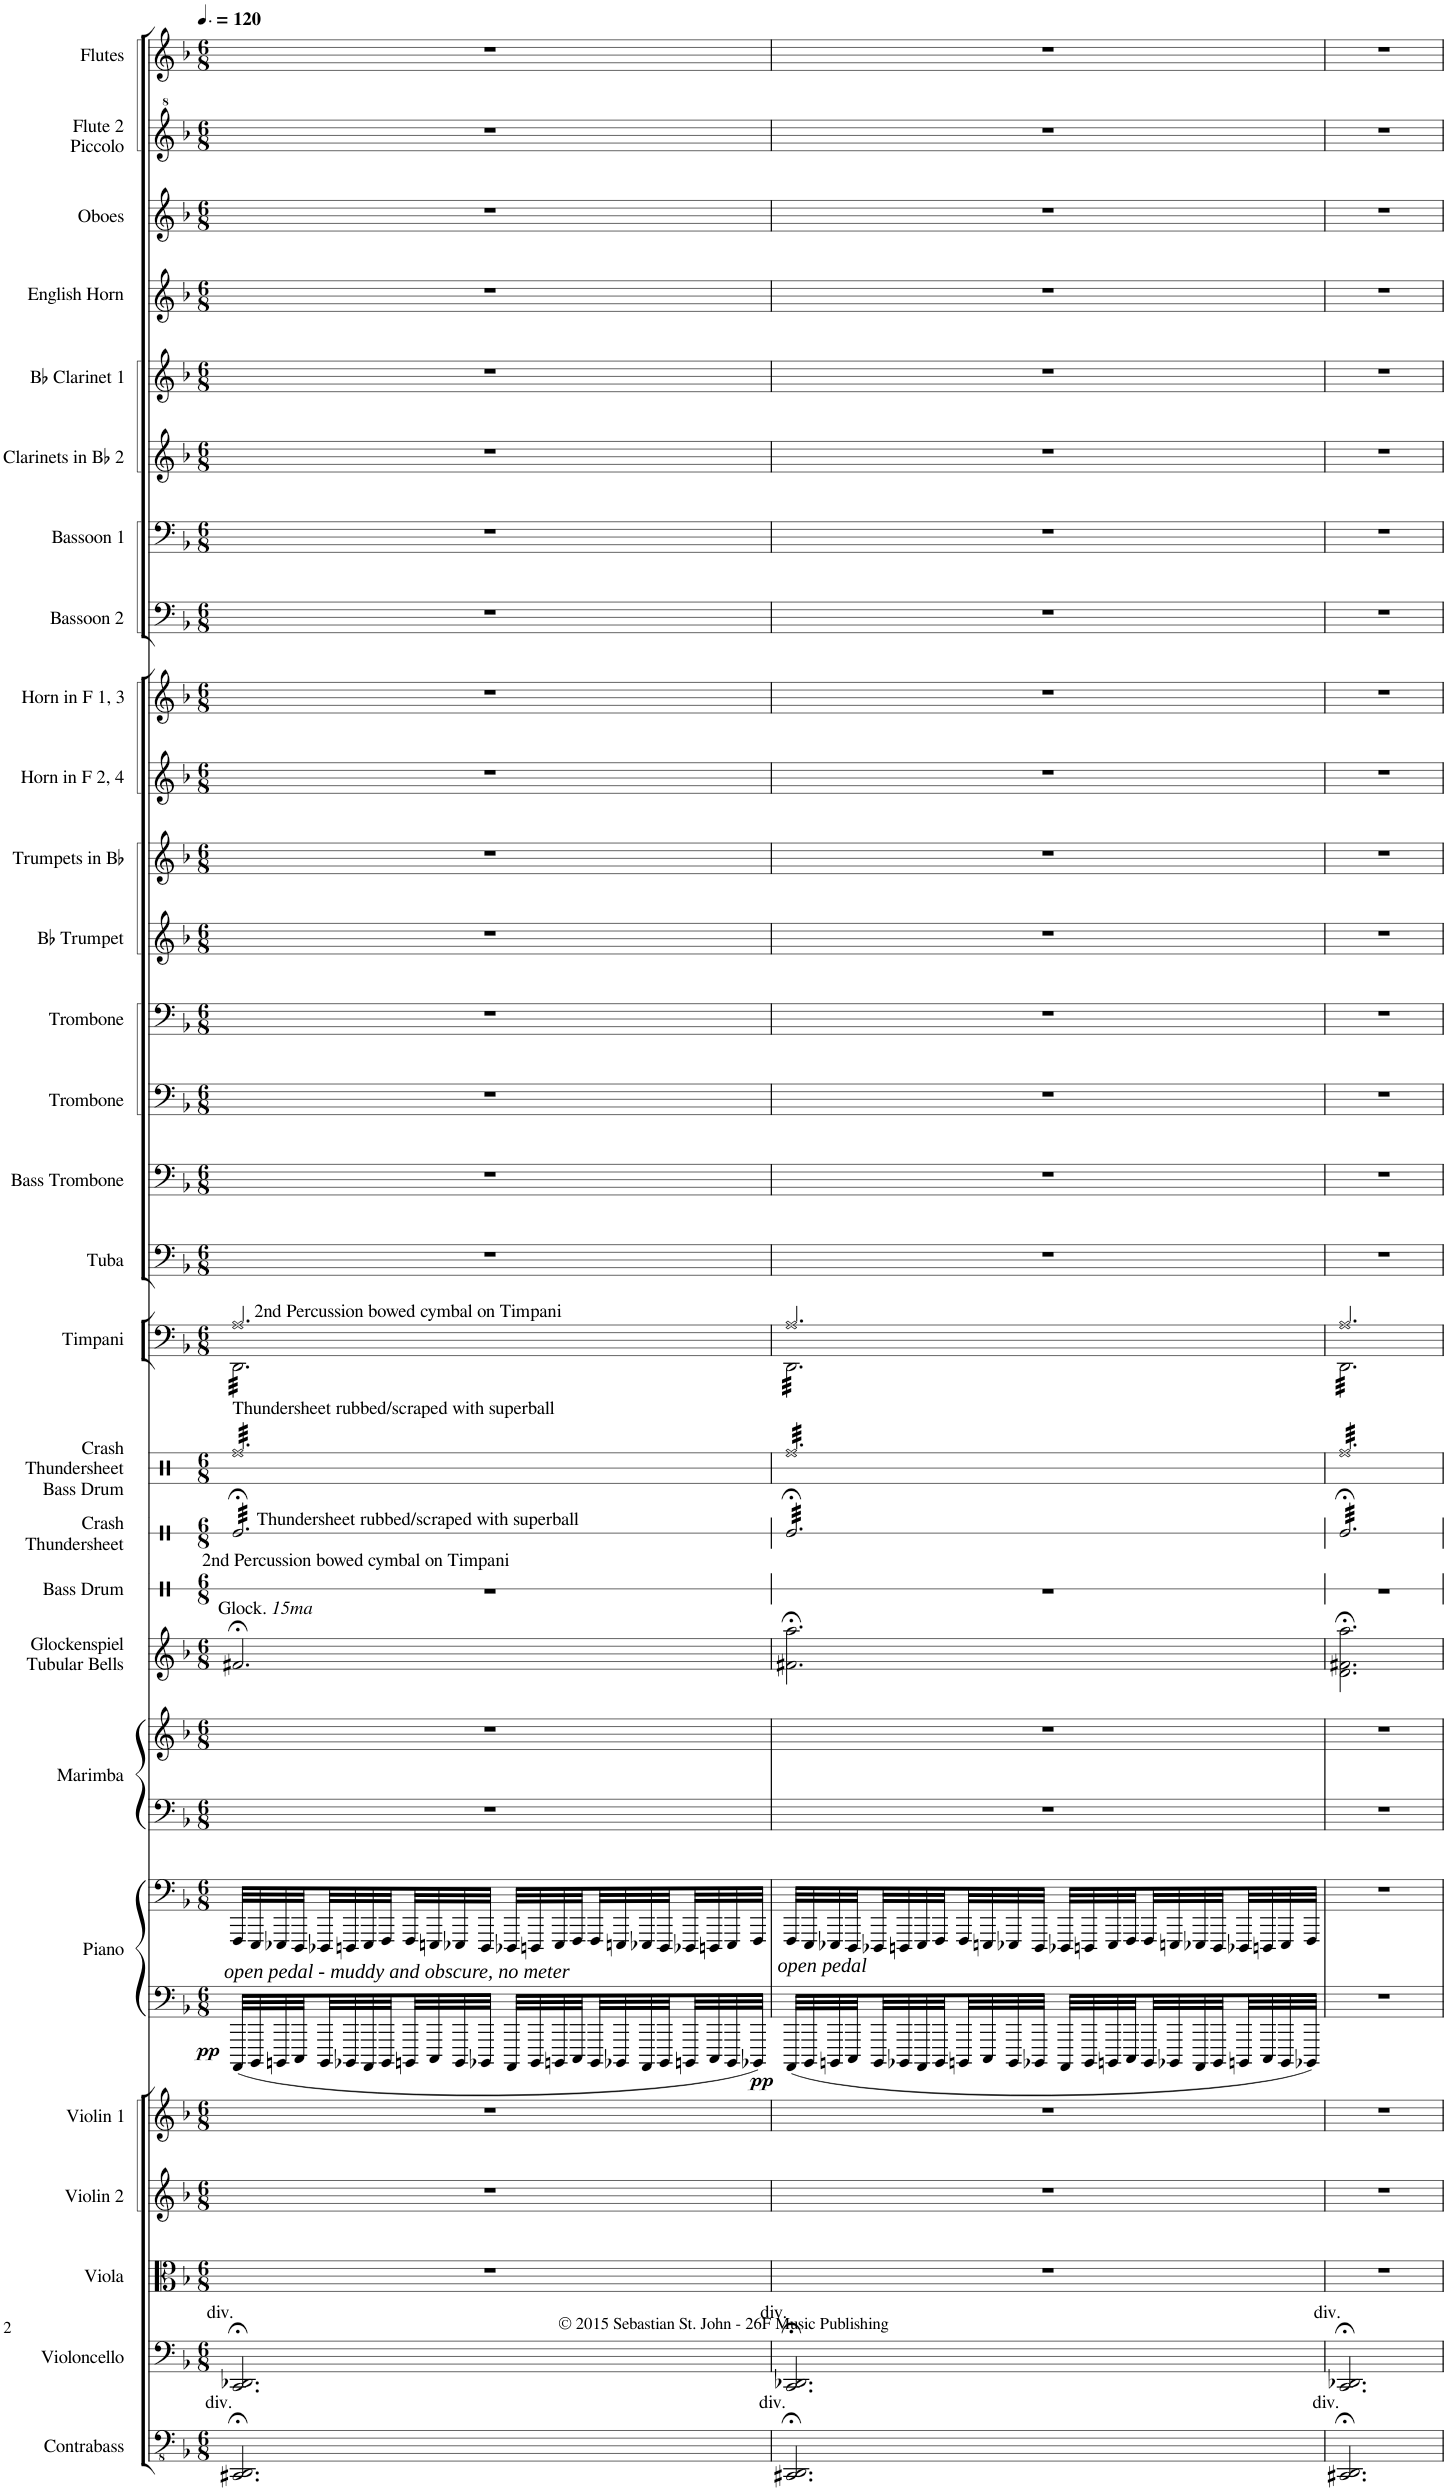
**kern	**kern	**kern	**kern	**kern	**kern	**kern	**dynam	**kern	**kern	**kern	**kern	**kern	**kern	**kern	**kern	**kern	**kern	**kern	**kern	**kern	**kern	**kern	**kern	**kern	**kern	**kern	**kern	**kern	**kern	**kern
*part28	*part27	*part26	*part25	*part24	*part23	*part23	*part23	*part22	*part22	*part21	*part20	*part19	*part18	*part17	*part16	*part15	*part14	*part13	*part12	*part11	*part10	*part9	*part8	*part7	*part6	*part5	*part4	*part3	*part2	*part1
*staff30	*staff29	*staff28	*staff27	*staff26	*staff25	*staff24	*staff24/25	*staff23	*staff22	*staff21	*staff20	*staff19	*staff18	*staff17	*staff16	*staff15	*staff14	*staff13	*staff12	*staff11	*staff10	*staff9	*staff8	*staff7	*staff6	*staff5	*staff4	*staff3	*staff2	*staff1
*I"Contrabass	*I"Violoncello	*I"Viola	*I"Violin 2	*I"Violin 1	*I"Piano	*	*	*I"Marimba	*	*I"Glockenspiel Tubular Bells	*I"Bass Drum	*I"Crash Thundersheet	*I"Crash Thundersheet Bass Drum	*I"Timpani	*I"Tuba	*I"Bass Trombone	*I"Trombone	*I"Trombone	*I"Bb Trumpet	*I"Trumpets in Bb	*I"Horn in F 2, 4	*I"Horn in F 1, 3	*I"Bassoon 2	*I"Bassoon 1	*I"Clarinets in Bb 2	*I"Bb Clarinet 1	*I"English Horn	*I"Oboes	*I"Flute 2 Piccolo	*I"Flutes
*I'Cb.	*I'Vlc.	*I'Vla.	*I'Vln 2	*I'Vln. 1	*I'Pno.	*	*	*I'Mrm.	*	*I'Glk. Tu. Be.	*I'B. Dr.	*I'Crsh. Th. Sht.	*I'Crsh. Th. Sht. B. Dr.	*I'Timp.	*I'Tba.	*I'B. Trb.	*I'Trb.	*I'Trb.	*I'Bb Tpt.	*	*	*	*I'Bsn. 2	*I'Bsn. 1	*	*I'Bb Cl. 1	*I'E. Hn.	*I'Ob.	*I'Flt. 2 Picc.	*I'Fl.
*	*	*	*	*	*	*	*	*	*	*	*stria1	*stria1	*stria3	*	*	*	*	*	*	*	*	*	*	*	*	*	*	*	*	*
*clefFv4	*clefF4	*clefC3	*clefG2	*clefG2	*clefF4	*clefF4	*	*clefF4	*clefG2	*clefG2	*clefX	*clefX	*clefX	*clefF4	*clefF4	*clefF4	*clefF4	*clefF4	*clefG2	*clefG2	*clefG2	*clefG2	*clefF4	*clefF4	*clefG2	*clefG2	*clefG2	*clefG2	*clefG^2	*clefG2
*ITrd7c12	*	*	*	*	*	*	*	*	*	*	*	*	*	*	*	*	*	*	*ITrd1c2	*ITrd1c2	*ITrd4c7	*ITrd4c7	*	*	*ITrd1c2	*ITrd1c2	*ITrd4c7	*	*ITrd-7c-12	*
*k[b-]	*k[b-]	*k[b-]	*k[b-]	*k[b-]	*k[b-]	*k[b-]	*	*k[b-]	*k[b-]	*k[b-]	*k[]	*k[]	*k[]	*k[b-]	*k[b-]	*k[b-]	*k[b-]	*k[b-]	*k[b-]	*k[b-]	*k[b-]	*k[b-]	*k[b-]	*k[b-]	*k[b-]	*k[b-]	*k[b-]	*k[b-]	*k[b-]	*k[b-]
*M6/8	*M6/8	*M6/8	*M6/8	*M6/8	*M6/8	*M6/8	*	*M6/8	*M6/8	*M6/8	*M6/8	*M6/8	*M6/8	*M6/8	*M6/8	*M6/8	*M6/8	*M6/8	*M6/8	*M6/8	*M6/8	*M6/8	*M6/8	*M6/8	*M6/8	*M6/8	*M6/8	*M6/8	*M6/8	*M6/8
*MM180	*MM180	*MM180	*MM180	*MM180	*MM180	*MM180	*	*MM180	*MM180	*MM180	*MM180	*MM180	*MM180	*MM180	*MM180	*MM180	*MM180	*MM180	*MM180	*MM180	*MM180	*MM180	*MM180	*MM180	*MM180	*MM180	*MM180	*MM180	*MM180	*MM180
=1	=1	=1	=1	=1	=1	=1	=1	=1	=1	=1	=1	=1	=1	=1	=1	=1	=1	=1	=1	=1	=1	=1	=1	=1	=1	=1	=1	=1	=1	=1
*	*	*	*	*	*	*	*	*	*	*	*	*	*	*^	*	*	*	*	*	*	*	*	*	*	*	*	*	*	*	*
!	!	!	!	!	!	!	!	!	!	!	!	!	!	!LO:TX:a:t=2nd Percussion bowed cymbal on Timpani	!	!	!	!	!	!	!	!	!	!	!	!	!	!	!	!	!
!	!	!	!	!	!	!	!	!	!	!	!	!	!LO:TX:a:t=Thundersheet rubbed/scraped with superball	!	!	!	!	!	!	!	!	!	!	!	!	!	!	!	!	!	!
!	!	!	!	!	!	!	!	!	!	!	!	!LO:TX:a:t=Thundersheet rubbed/scraped with superball	!	!	!	!	!	!	!	!	!	!	!	!	!	!	!	!	!	!	!
!	!	!	!	!	!	!	!	!	!	!	!	!LO:TX:b:t=2nd Percussion bowed cymbal on Timpani	!	!	!	!	!	!	!	!	!	!	!	!	!	!	!	!	!	!	!
!	!	!	!	!	!	!	!	!	!	!LO:TX:a:t=Glock.	!	!	!	!	!	!	!	!	!	!	!	!	!	!	!	!	!	!	!	!	!
!	!	!	!	!	!	!	!	!	!	!LO:TX:a:i:t=15ma	!	!	!	!	!	!	!	!	!	!	!	!	!	!	!	!	!	!	!	!	!
!	!	!	!	!	!	!LO:TX:b:i:t=open pedal - muddy and obscure, no meter	!	!	!	!	!	!	!	!	!	!	!	!	!	!	!	!	!	!	!	!	!	!	!	!	!
!	!LO:TX:a:t=div.	!	!	!	!	!	!	!	!	!	!	!	!	!	!	!	!	!	!	!	!	!	!	!	!	!	!	!	!	!	!
!LO:TX:a:t=div.	!	!	!	!	!	!	!	!	!	!	!	!	!	!	!	!	!	!	!	!	!	!	!	!	!	!	!	!	!	!	!
*	*	*	*	*	*	*	*	*	*	*	*	*tremolo	*	*	*	*	*	*	*	*	*	*	*	*	*	*	*	*	*	*	*
*	*	*	*	*	*	*	*	*	*	*	*	*	*tremolo	*	*	*	*	*	*	*	*	*	*	*	*	*	*	*	*	*	*
*	*	*	*	*	*	*	*	*	*	*	*	*	*	*tremolo	*	*	*	*	*	*	*	*	*	*	*	*	*	*	*	*	*
2.CCC#X/;< 2.DDD/;<	2.CC/;< 2.DD-X/;<	2.r	2.r	2.r	32AAAA/LLL	32FFF/LLL	.	2.r	2.r	2.f#X;</	2.r	32Re;</LLL	32Rdd/LLL	2.A/	32DD\LLL	2.r	2.r	2.r	2.r	2.r	2.r	2.r	2.r	2.r	2.r	2.r	2.r	2.r	2.r	2.r	2.r
.	.	.	.	.	32BBBB-/	32EEE/	.	.	.	.	.	32Re;</	32Rdd/	.	32DD\	.	.	.	.	.	.	.	.	.	.	.	.	.	.	.	.
!	!	!	!	!	!	!	!LO:DY:b=2	!	!	!	!	!	!	!	!	!	!	!	!	!	!	!	!	!	!	!	!	!	!	!	!
.	.	.	.	.	32BBBBn/	32EEE-X/	pp	.	.	.	.	32Re;</	32Rdd/	.	32DD\	.	.	.	.	.	.	.	.	.	.	.	.	.	.	.	.
.	.	.	.	.	32CCC/	32DDD/	.	.	.	.	.	32Re;</	32Rdd/	.	32DD\	.	.	.	.	.	.	.	.	.	.	.	.	.	.	.	.
.	.	.	.	.	32BBBB/	32DDD-X/	.	.	.	.	.	32Re;</	32Rdd/	.	32DD\	.	.	.	.	.	.	.	.	.	.	.	.	.	.	.	.
.	.	.	.	.	32BBBB-X/	32DDDn/	.	.	.	.	.	32Re;</	32Rdd/	.	32DD\	.	.	.	.	.	.	.	.	.	.	.	.	.	.	.	.
.	.	.	.	.	32AAAA/	32EEE-/	.	.	.	.	.	32Re;</	32Rdd/	.	32DD\	.	.	.	.	.	.	.	.	.	.	.	.	.	.	.	.
.	.	.	.	.	32BBBB-/	32FFF/	.	.	.	.	.	32Re;</	32Rdd/	.	32DD\	.	.	.	.	.	.	.	.	.	.	.	.	.	.	.	.
.	.	.	.	.	32BBBBn/	32FFF/	.	.	.	.	.	32Re;</	32Rdd/	.	32DD\	.	.	.	.	.	.	.	.	.	.	.	.	.	.	.	.
.	.	.	.	.	32CCC/	32EEEn/	.	.	.	.	.	32Re;</	32Rdd/	.	32DD\	.	.	.	.	.	.	.	.	.	.	.	.	.	.	.	.
.	.	.	.	.	32BBBB/	32EEE-X/	.	.	.	.	.	32Re;</	32Rdd/	.	32DD\	.	.	.	.	.	.	.	.	.	.	.	.	.	.	.	.
.	.	.	.	.	32BBBB-X/JJJ	32DDD/JJJ	.	.	.	.	.	32Re;</	32Rdd/	.	32DD\	.	.	.	.	.	.	.	.	.	.	.	.	.	.	.	.
.	.	.	.	.	32AAAA/LLL	32DDD-X/LLL	.	.	.	.	.	32Re;</	32Rdd/	.	32DD\	.	.	.	.	.	.	.	.	.	.	.	.	.	.	.	.
.	.	.	.	.	32BBBB-/	32DDDn/	.	.	.	.	.	32Re;</	32Rdd/	.	32DD\	.	.	.	.	.	.	.	.	.	.	.	.	.	.	.	.
.	.	.	.	.	32BBBBn/	32EEE-/	.	.	.	.	.	32Re;</	32Rdd/	.	32DD\	.	.	.	.	.	.	.	.	.	.	.	.	.	.	.	.
.	.	.	.	.	32CCC/	32FFF/	.	.	.	.	.	32Re;</	32Rdd/	.	32DD\	.	.	.	.	.	.	.	.	.	.	.	.	.	.	.	.
.	.	.	.	.	32BBBB/	32FFF/	.	.	.	.	.	32Re;</	32Rdd/	.	32DD\	.	.	.	.	.	.	.	.	.	.	.	.	.	.	.	.
.	.	.	.	.	32BBBB-X/	32EEEn/	.	.	.	.	.	32Re;</	32Rdd/	.	32DD\	.	.	.	.	.	.	.	.	.	.	.	.	.	.	.	.
.	.	.	.	.	32AAAA/	32EEE-X/	.	.	.	.	.	32Re;</	32Rdd/	.	32DD\	.	.	.	.	.	.	.	.	.	.	.	.	.	.	.	.
.	.	.	.	.	32BBBB-/	32DDD/	.	.	.	.	.	32Re;</	32Rdd/	.	32DD\	.	.	.	.	.	.	.	.	.	.	.	.	.	.	.	.
.	.	.	.	.	32BBBBn/	32DDD-X/	.	.	.	.	.	32Re;</	32Rdd/	.	32DD\	.	.	.	.	.	.	.	.	.	.	.	.	.	.	.	.
.	.	.	.	.	32CCC/	32DDDn/	.	.	.	.	.	32Re;</	32Rdd/	.	32DD\	.	.	.	.	.	.	.	.	.	.	.	.	.	.	.	.
.	.	.	.	.	32BBBB/	32EEE-/	.	.	.	.	.	32Re;</	32Rdd/	.	32DD\	.	.	.	.	.	.	.	.	.	.	.	.	.	.	.	.
.	.	.	.	.	32BBBB-X/JJJ	32FFF/JJJ	.	.	.	.	.	32Re;</JJJ	32Rdd/JJJ	.	32DD\JJJ	.	.	.	.	.	.	.	.	.	.	.	.	.	.	.	.
=2	=2	=2	=2	=2	=2	=2	=2	=2	=2	=2	=2	=2	=2	=2	=2	=2	=2	=2	=2	=2	=2	=2	=2	=2	=2	=2	=2	=2	=2	=2	=2
!	!	!	!	!	!	!LO:TX:b:i:t=open pedal	!	!	!	!	!	!	!	!	!	!	!	!	!	!	!	!	!	!	!	!	!	!	!	!	!
!	!LO:TX:a:t=div.	!	!	!	!	!	!	!	!	!	!	!	!	!	!	!	!	!	!	!	!	!	!	!	!	!	!	!	!	!	!
!LO:TX:a:t=div.	!	!	!	!	!	!	!	!	!	!	!	!	!	!	!	!	!	!	!	!	!	!	!	!	!	!	!	!	!	!	!
2.CCC#X/;< 2.DDD/;<	2.CC/;< 2.DD-X/;<	2.r	2.r	2.r	32AAAA/LLL	32FFF/LLL	.	2.r	2.r	2.f#X\;< 2.aa\;<	2.r	32Re;</LLL	32Rdd/LLL	2.A/	32DD\LLL	2.r	2.r	2.r	2.r	2.r	2.r	2.r	2.r	2.r	2.r	2.r	2.r	2.r	2.r	2.r	2.r
.	.	.	.	.	32BBBB-/	32EEE/	.	.	.	.	.	32Re;</	32Rdd/	.	32DD\	.	.	.	.	.	.	.	.	.	.	.	.	.	.	.	.
!	!	!	!	!	!	!	!LO:DY:b=2	!	!	!	!	!	!	!	!	!	!	!	!	!	!	!	!	!	!	!	!	!	!	!	!
.	.	.	.	.	32BBBBn/	32EEE-X/	pp	.	.	.	.	32Re;</	32Rdd/	.	32DD\	.	.	.	.	.	.	.	.	.	.	.	.	.	.	.	.
.	.	.	.	.	32CCC/	32DDD/	.	.	.	.	.	32Re;</	32Rdd/	.	32DD\	.	.	.	.	.	.	.	.	.	.	.	.	.	.	.	.
.	.	.	.	.	32BBBB/	32DDD-X/	.	.	.	.	.	32Re;</	32Rdd/	.	32DD\	.	.	.	.	.	.	.	.	.	.	.	.	.	.	.	.
.	.	.	.	.	32BBBB-X/	32DDDn/	.	.	.	.	.	32Re;</	32Rdd/	.	32DD\	.	.	.	.	.	.	.	.	.	.	.	.	.	.	.	.
.	.	.	.	.	32AAAA/	32EEE-/	.	.	.	.	.	32Re;</	32Rdd/	.	32DD\	.	.	.	.	.	.	.	.	.	.	.	.	.	.	.	.
.	.	.	.	.	32BBBB-/	32FFF/	.	.	.	.	.	32Re;</	32Rdd/	.	32DD\	.	.	.	.	.	.	.	.	.	.	.	.	.	.	.	.
.	.	.	.	.	32BBBBn/	32FFF/	.	.	.	.	.	32Re;</	32Rdd/	.	32DD\	.	.	.	.	.	.	.	.	.	.	.	.	.	.	.	.
.	.	.	.	.	32CCC/	32EEEn/	.	.	.	.	.	32Re;</	32Rdd/	.	32DD\	.	.	.	.	.	.	.	.	.	.	.	.	.	.	.	.
.	.	.	.	.	32BBBB/	32EEE-X/	.	.	.	.	.	32Re;</	32Rdd/	.	32DD\	.	.	.	.	.	.	.	.	.	.	.	.	.	.	.	.
.	.	.	.	.	32BBBB-X/JJJ	32DDD/JJJ	.	.	.	.	.	32Re;</	32Rdd/	.	32DD\	.	.	.	.	.	.	.	.	.	.	.	.	.	.	.	.
.	.	.	.	.	32AAAA/LLL	32DDD-X/LLL	.	.	.	.	.	32Re;</	32Rdd/	.	32DD\	.	.	.	.	.	.	.	.	.	.	.	.	.	.	.	.
.	.	.	.	.	32BBBB-/	32DDDn/	.	.	.	.	.	32Re;</	32Rdd/	.	32DD\	.	.	.	.	.	.	.	.	.	.	.	.	.	.	.	.
.	.	.	.	.	32BBBBn/	32EEE-/	.	.	.	.	.	32Re;</	32Rdd/	.	32DD\	.	.	.	.	.	.	.	.	.	.	.	.	.	.	.	.
.	.	.	.	.	32CCC/	32FFF/	.	.	.	.	.	32Re;</	32Rdd/	.	32DD\	.	.	.	.	.	.	.	.	.	.	.	.	.	.	.	.
.	.	.	.	.	32BBBB/	32FFF/	.	.	.	.	.	32Re;</	32Rdd/	.	32DD\	.	.	.	.	.	.	.	.	.	.	.	.	.	.	.	.
.	.	.	.	.	32BBBB-X/	32EEEn/	.	.	.	.	.	32Re;</	32Rdd/	.	32DD\	.	.	.	.	.	.	.	.	.	.	.	.	.	.	.	.
.	.	.	.	.	32AAAA/	32EEE-X/	.	.	.	.	.	32Re;</	32Rdd/	.	32DD\	.	.	.	.	.	.	.	.	.	.	.	.	.	.	.	.
.	.	.	.	.	32BBBB-/	32DDD/	.	.	.	.	.	32Re;</	32Rdd/	.	32DD\	.	.	.	.	.	.	.	.	.	.	.	.	.	.	.	.
.	.	.	.	.	32BBBBn/	32DDD-X/	.	.	.	.	.	32Re;</	32Rdd/	.	32DD\	.	.	.	.	.	.	.	.	.	.	.	.	.	.	.	.
.	.	.	.	.	32CCC/	32DDDn/	.	.	.	.	.	32Re;</	32Rdd/	.	32DD\	.	.	.	.	.	.	.	.	.	.	.	.	.	.	.	.
.	.	.	.	.	32BBBB/	32EEE-/	.	.	.	.	.	32Re;</	32Rdd/	.	32DD\	.	.	.	.	.	.	.	.	.	.	.	.	.	.	.	.
.	.	.	.	.	32BBBB-X/JJJ	32FFF/JJJ	.	.	.	.	.	32Re;</JJJ	32Rdd/JJJ	.	32DD\JJJ	.	.	.	.	.	.	.	.	.	.	.	.	.	.	.	.
=3	=3	=3	=3	=3	=3	=3	=3	=3	=3	=3	=3	=3	=3	=3	=3	=3	=3	=3	=3	=3	=3	=3	=3	=3	=3	=3	=3	=3	=3	=3	=3
!	!LO:TX:a:t=div.	!	!	!	!	!	!	!	!	!	!	!	!	!	!	!	!	!	!	!	!	!	!	!	!	!	!	!	!	!	!
!LO:TX:a:t=div.	!	!	!	!	!	!	!	!	!	!	!	!	!	!	!	!	!	!	!	!	!	!	!	!	!	!	!	!	!	!	!
2.CCC#X/;< 2.DDD/;<	2.CC/;< 2.DD-X/;<	2.r	2.r	2.r	2.r	2.r	.	2.r	2.r	2.d\;< 2.f#X\;< 2.aa\;<	2.r	32Re;</LLL	32Rdd/LLL	2.A/	32DD\LLL	2.r	2.r	2.r	2.r	2.r	2.r	2.r	2.r	2.r	2.r	2.r	2.r	2.r	2.r	2.r	2.r
.	.	.	.	.	.	.	.	.	.	.	.	32Re;</	32Rdd/	.	32DD\	.	.	.	.	.	.	.	.	.	.	.	.	.	.	.	.
.	.	.	.	.	.	.	.	.	.	.	.	32Re;</	32Rdd/	.	32DD\	.	.	.	.	.	.	.	.	.	.	.	.	.	.	.	.
.	.	.	.	.	.	.	.	.	.	.	.	32Re;</	32Rdd/	.	32DD\	.	.	.	.	.	.	.	.	.	.	.	.	.	.	.	.
.	.	.	.	.	.	.	.	.	.	.	.	32Re;</	32Rdd/	.	32DD\	.	.	.	.	.	.	.	.	.	.	.	.	.	.	.	.
.	.	.	.	.	.	.	.	.	.	.	.	32Re;</	32Rdd/	.	32DD\	.	.	.	.	.	.	.	.	.	.	.	.	.	.	.	.
.	.	.	.	.	.	.	.	.	.	.	.	32Re;</	32Rdd/	.	32DD\	.	.	.	.	.	.	.	.	.	.	.	.	.	.	.	.
.	.	.	.	.	.	.	.	.	.	.	.	32Re;</	32Rdd/	.	32DD\	.	.	.	.	.	.	.	.	.	.	.	.	.	.	.	.
.	.	.	.	.	.	.	.	.	.	.	.	32Re;</	32Rdd/	.	32DD\	.	.	.	.	.	.	.	.	.	.	.	.	.	.	.	.
.	.	.	.	.	.	.	.	.	.	.	.	32Re;</	32Rdd/	.	32DD\	.	.	.	.	.	.	.	.	.	.	.	.	.	.	.	.
.	.	.	.	.	.	.	.	.	.	.	.	32Re;</	32Rdd/	.	32DD\	.	.	.	.	.	.	.	.	.	.	.	.	.	.	.	.
.	.	.	.	.	.	.	.	.	.	.	.	32Re;</	32Rdd/	.	32DD\	.	.	.	.	.	.	.	.	.	.	.	.	.	.	.	.
.	.	.	.	.	.	.	.	.	.	.	.	32Re;</	32Rdd/	.	32DD\	.	.	.	.	.	.	.	.	.	.	.	.	.	.	.	.
.	.	.	.	.	.	.	.	.	.	.	.	32Re;</	32Rdd/	.	32DD\	.	.	.	.	.	.	.	.	.	.	.	.	.	.	.	.
.	.	.	.	.	.	.	.	.	.	.	.	32Re;</	32Rdd/	.	32DD\	.	.	.	.	.	.	.	.	.	.	.	.	.	.	.	.
.	.	.	.	.	.	.	.	.	.	.	.	32Re;</	32Rdd/	.	32DD\	.	.	.	.	.	.	.	.	.	.	.	.	.	.	.	.
.	.	.	.	.	.	.	.	.	.	.	.	32Re;</	32Rdd/	.	32DD\	.	.	.	.	.	.	.	.	.	.	.	.	.	.	.	.
.	.	.	.	.	.	.	.	.	.	.	.	32Re;</	32Rdd/	.	32DD\	.	.	.	.	.	.	.	.	.	.	.	.	.	.	.	.
.	.	.	.	.	.	.	.	.	.	.	.	32Re;</	32Rdd/	.	32DD\	.	.	.	.	.	.	.	.	.	.	.	.	.	.	.	.
.	.	.	.	.	.	.	.	.	.	.	.	32Re;</	32Rdd/	.	32DD\	.	.	.	.	.	.	.	.	.	.	.	.	.	.	.	.
.	.	.	.	.	.	.	.	.	.	.	.	32Re;</	32Rdd/	.	32DD\	.	.	.	.	.	.	.	.	.	.	.	.	.	.	.	.
.	.	.	.	.	.	.	.	.	.	.	.	32Re;</	32Rdd/	.	32DD\	.	.	.	.	.	.	.	.	.	.	.	.	.	.	.	.
.	.	.	.	.	.	.	.	.	.	.	.	32Re;</	32Rdd/	.	32DD\	.	.	.	.	.	.	.	.	.	.	.	.	.	.	.	.
.	.	.	.	.	.	.	.	.	.	.	.	32Re;</JJJ	32Rdd/JJJ	.	32DD\JJJ	.	.	.	.	.	.	.	.	.	.	.	.	.	.	.	.
*	*	*	*	*	*	*	*	*	*	*	*	*	*	*Xtremolo	*	*	*	*	*	*	*	*	*	*	*	*	*	*	*	*	*
*	*	*	*	*	*	*	*	*	*	*	*	*	*Xtremolo	*	*	*	*	*	*	*	*	*	*	*	*	*	*	*	*	*	*
*	*	*	*	*	*	*	*	*	*	*	*	*Xtremolo	*	*	*	*	*	*	*	*	*	*	*	*	*	*	*	*	*	*	*
*	*	*	*	*	*	*	*	*	*	*	*	*	*	*v	*v	*	*	*	*	*	*	*	*	*	*	*	*	*	*	*	*
=	=	=	=	=	=	=	=	=	=	=	=	=	=	=	=	=	=	=	=	=	=	=	=	=	=	=	=	=	=	=
*-	*-	*-	*-	*-	*-	*-	*-	*-	*-	*-	*-	*-	*-	*-	*-	*-	*-	*-	*-	*-	*-	*-	*-	*-	*-	*-	*-	*-	*-	*-
